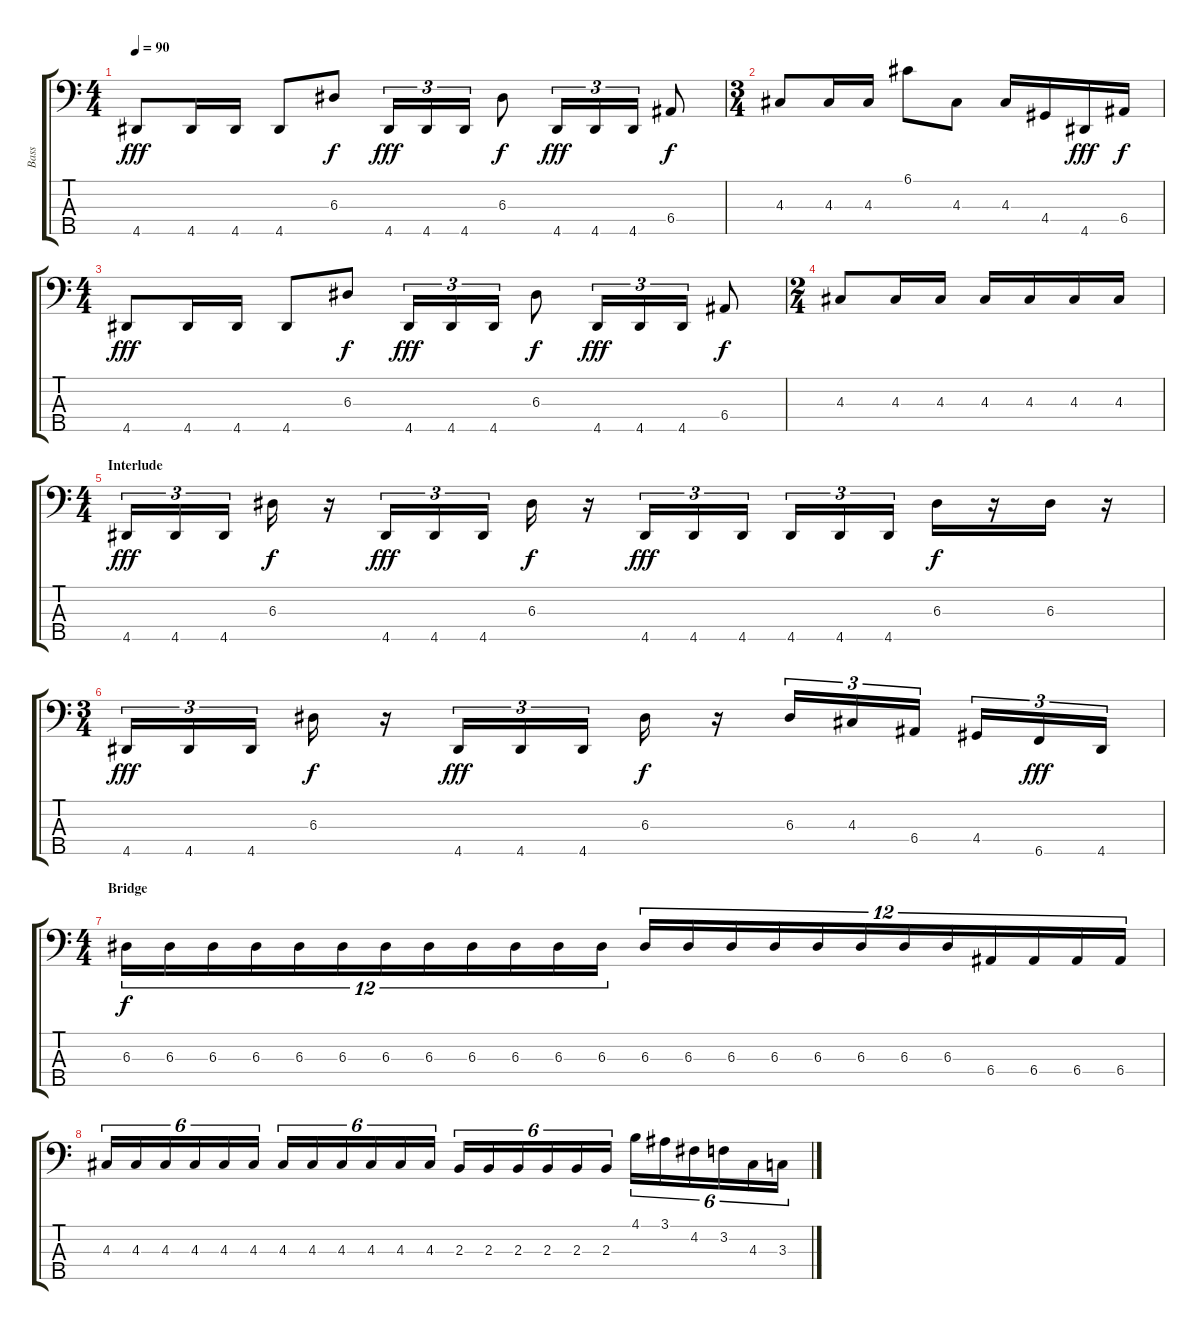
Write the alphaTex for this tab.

\track ("Bass" "Bass") {instrument electricbassfinger}
\staff {score tabs}
\tuning (G2 D2 A1 E1 B0) {hide}
\ts (4 4)
\tempo 90
\clef f4
\ks c
4.5.8{dy fff} 4.5.16 4.5.16 4.5.8 6.3.8{dy f} 4.5.16{tu (3 2) dy fff} 4.5.16{tu (3 2)} 4.5.16{tu (3 2)} 6.3.8{dy f} 4.5.16{tu (3 2) dy fff} 4.5.16{tu (3 2)} 4.5.16{tu (3 2)} 6.4.8{dy f} |
\ts (3 4)
4.3.8 4.3.16 4.3.16 6.1.8 4.3.8 4.3.16 4.4.16 4.5.16{dy fff} 6.4.16{dy f} |
\ts (4 4)
4.5.8{dy fff} 4.5.16 4.5.16 4.5.8 6.3.8{dy f} 4.5.16{tu (3 2) dy fff} 4.5.16{tu (3 2)} 4.5.16{tu (3 2)} 6.3.8{dy f} 4.5.16{tu (3 2) dy fff} 4.5.16{tu (3 2)} 4.5.16{tu (3 2)} 6.4.8{dy f} |
\ts (2 4)
4.3.8 4.3.16 4.3.16 4.3.16 4.3.16 4.3.16 4.3.16 |
\ts (4 4)
\section ("" "Interlude")
4.5.16{tu (3 2) dy fff} 4.5.16{tu (3 2)} 4.5.16{tu (3 2)} 6.3.16{dy f} r.16 4.5.16{tu (3 2) dy fff} 4.5.16{tu (3 2)} 4.5.16{tu (3 2)} 6.3.16{dy f} r.16 4.5.16{tu (3 2) dy fff} 4.5.16{tu (3 2)} 4.5.16{tu (3 2)} 4.5.16{tu (3 2)} 4.5.16{tu (3 2)} 4.5.16{tu (3 2)} 6.3.16{dy f} r.16 6.3.16 r.16 |
\ts (3 4)
4.5.16{tu (3 2) dy fff} 4.5.16{tu (3 2)} 4.5.16{tu (3 2)} 6.3.16{dy f} r.16 4.5.16{tu (3 2) dy fff} 4.5.16{tu (3 2)} 4.5.16{tu (3 2)} 6.3.16{dy f} r.16 6.3.16{tu (3 2)} 4.3.16{tu (3 2)} 6.4.16{tu (3 2)} 4.4.16{tu (3 2)} 6.5.16{tu (3 2) dy fff} 4.5.16{tu (3 2)} |
\ts (4 4)
\section ("" "Bridge")
6.3.16{tu (12 8) dy f} 6.3.16{tu (12 8)} 6.3.16{tu (12 8)} 6.3.16{tu (12 8)} 6.3.16{tu (12 8)} 6.3.16{tu (12 8)} 6.3.16{tu (12 8)} 6.3.16{tu (12 8)} 6.3.16{tu (12 8)} 6.3.16{tu (12 8)} 6.3.16{tu (12 8)} 6.3.16{tu (12 8)} 6.3.16{tu (12 8)} 6.3.16{tu (12 8)} 6.3.16{tu (12 8)} 6.3.16{tu (12 8)} 6.3.16{tu (12 8)} 6.3.16{tu (12 8)} 6.3.16{tu (12 8)} 6.3.16{tu (12 8)} 6.4.16{tu (12 8)} 6.4.16{tu (12 8)} 6.4.16{tu (12 8)} 6.4.16{tu (12 8)} |
4.3.16{tu (6 4)} 4.3.16{tu (6 4)} 4.3.16{tu (6 4)} 4.3.16{tu (6 4)} 4.3.16{tu (6 4)} 4.3.16{tu (6 4)} 4.3.16{tu (6 4)} 4.3.16{tu (6 4)} 4.3.16{tu (6 4)} 4.3.16{tu (6 4)} 4.3.16{tu (6 4)} 4.3.16{tu (6 4)} 2.3.16{tu (6 4)} 2.3.16{tu (6 4)} 2.3.16{tu (6 4)} 2.3.16{tu (6 4)} 2.3.16{tu (6 4)} 2.3.16{tu (6 4)} 4.1.16{tu (6 4)} 3.1.16{tu (6 4)} 4.2.16{tu (6 4)} 3.2.16{tu (6 4)} 4.3.16{tu (6 4)} 3.3.16{tu (6 4)}
